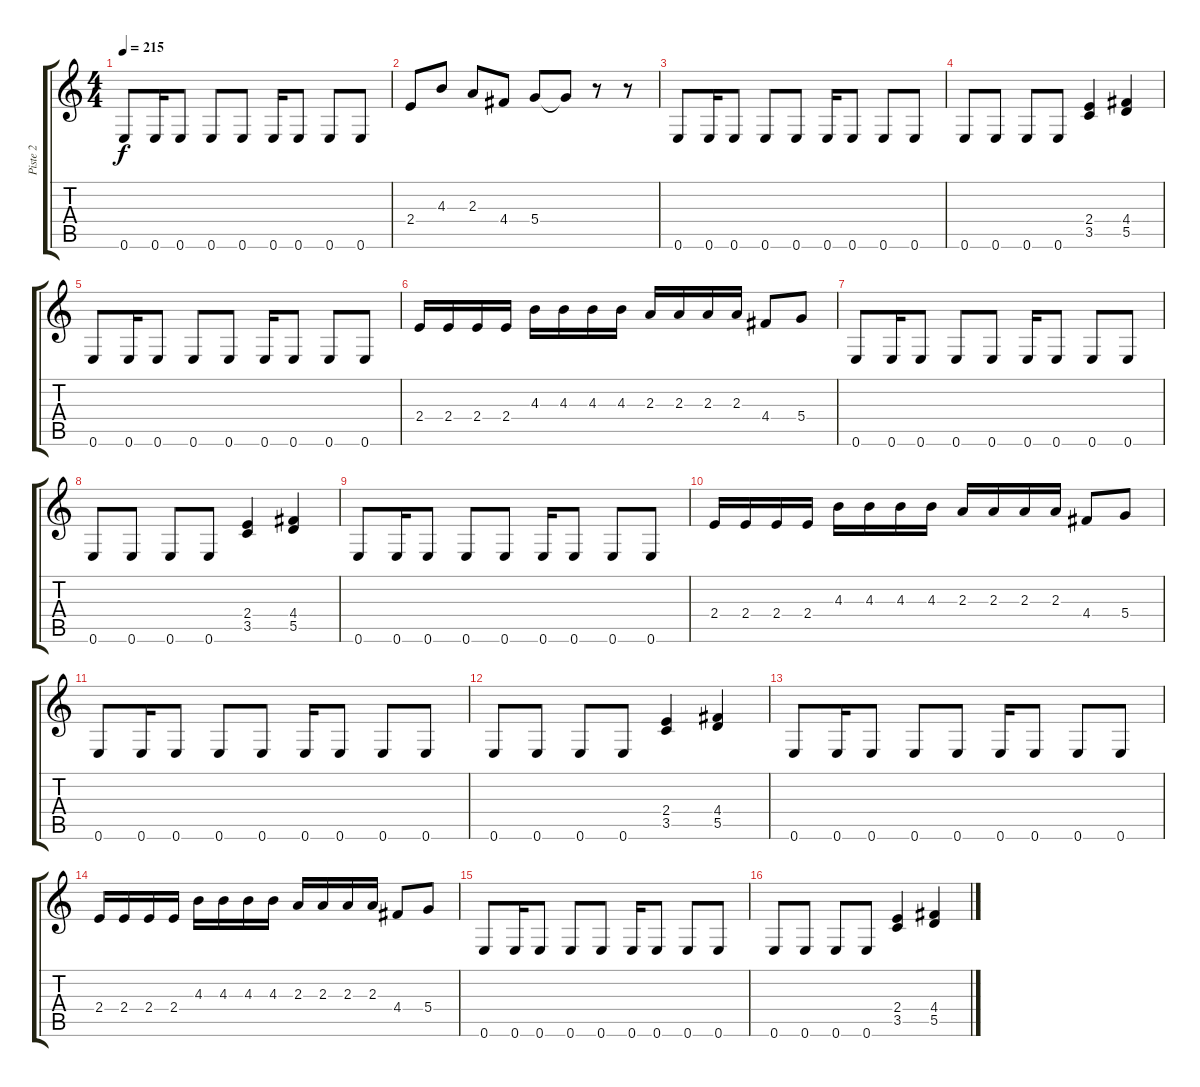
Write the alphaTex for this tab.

\track ("Piste 2" "Piste 2") {instrument distortionguitar}
\staff {score tabs}
\tuning (E4 B3 G3 D3 A2 E2) {hide}
\ts (4 4)
\tempo 215
\clef g2
\ks c
0.6.8{dy f} 0.6.16 0.6.8 0.6.8 0.6.8 0.6.16 0.6.8 0.6.8 0.6.8 |
2.4.8 4.3.8 2.3.8 4.4.8 5.4.8 5.4{t}.8 r.8 r.8 |
0.6.8 0.6.16 0.6.8 0.6.8 0.6.8 0.6.16 0.6.8 0.6.8 0.6.8 |
0.6.8 0.6.8 0.6.8 0.6.8 (2.4 3.5).4 (4.4 5.5).4 |
0.6.8 0.6.16 0.6.8 0.6.8 0.6.8 0.6.16 0.6.8 0.6.8 0.6.8 |
2.4.16 2.4.16 2.4.16 2.4.16 4.3.16 4.3.16 4.3.16 4.3.16 2.3.16 2.3.16 2.3.16 2.3.16 4.4.8 5.4.8 |
0.6.8 0.6.16 0.6.8 0.6.8 0.6.8 0.6.16 0.6.8 0.6.8 0.6.8 |
0.6.8 0.6.8 0.6.8 0.6.8 (2.4 3.5).4 (4.4 5.5).4 |
0.6.8 0.6.16 0.6.8 0.6.8 0.6.8 0.6.16 0.6.8 0.6.8 0.6.8 |
2.4.16 2.4.16 2.4.16 2.4.16 4.3.16 4.3.16 4.3.16 4.3.16 2.3.16 2.3.16 2.3.16 2.3.16 4.4.8 5.4.8 |
0.6.8 0.6.16 0.6.8 0.6.8 0.6.8 0.6.16 0.6.8 0.6.8 0.6.8 |
0.6.8 0.6.8 0.6.8 0.6.8 (2.4 3.5).4 (4.4 5.5).4 |
0.6.8 0.6.16 0.6.8 0.6.8 0.6.8 0.6.16 0.6.8 0.6.8 0.6.8 |
2.4.16 2.4.16 2.4.16 2.4.16 4.3.16 4.3.16 4.3.16 4.3.16 2.3.16 2.3.16 2.3.16 2.3.16 4.4.8 5.4.8 |
0.6.8 0.6.16 0.6.8 0.6.8 0.6.8 0.6.16 0.6.8 0.6.8 0.6.8 |
0.6.8 0.6.8 0.6.8 0.6.8 (2.4 3.5).4 (4.4 5.5).4
